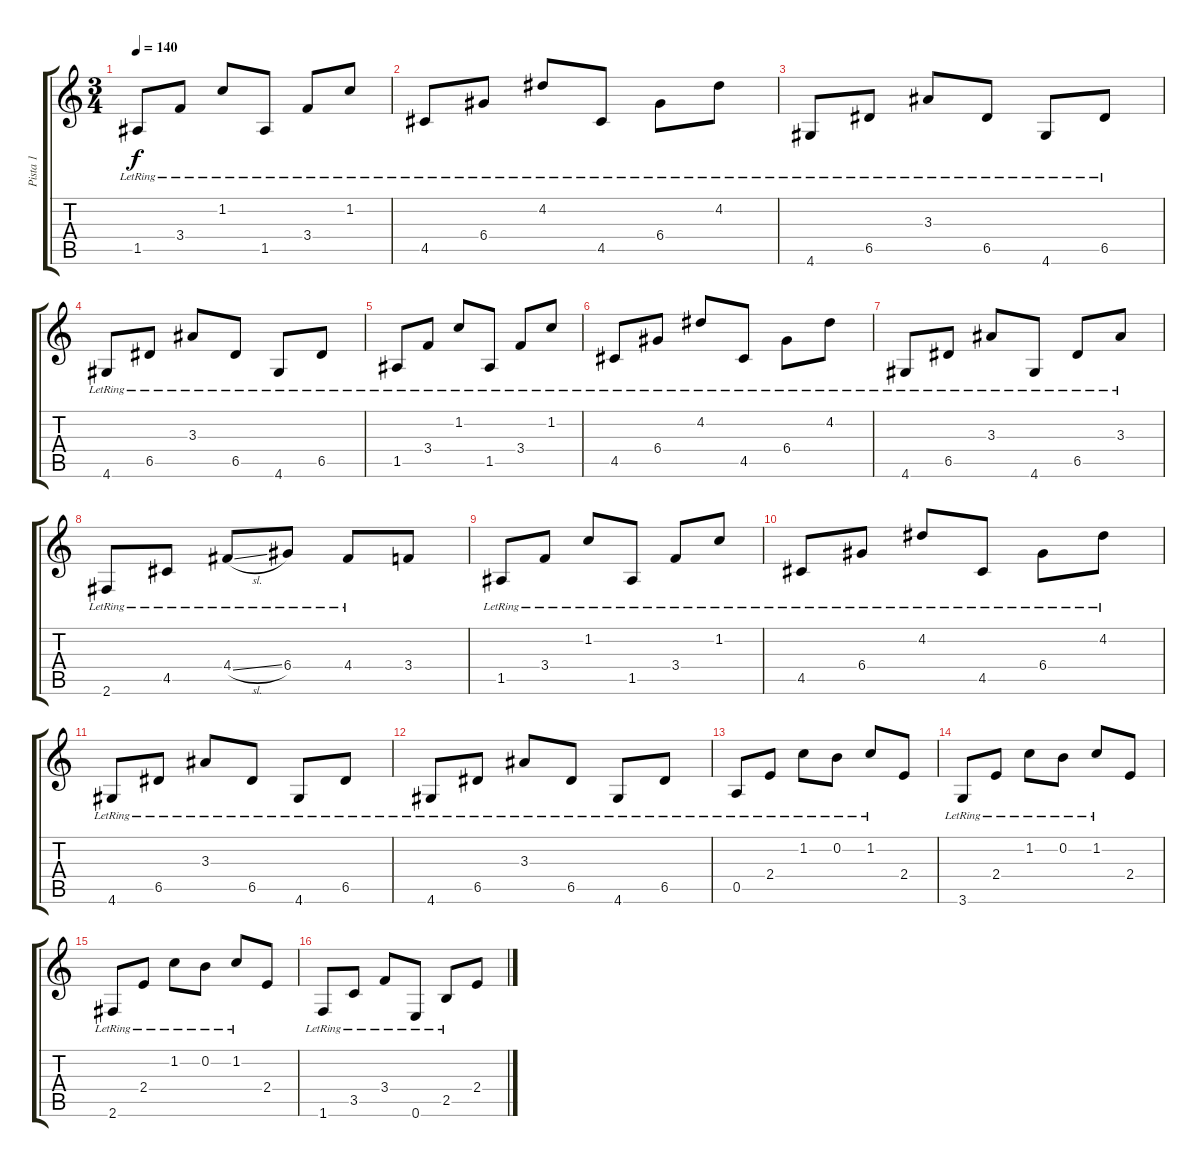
\track ("Pista 1" "Pista 1") {instrument acousticguitarsteel}
\staff {score tabs}
\tuning (E4 B3 G3 D3 A2 E2) {hide}
\ts (3 4)
\tempo 140
\clef g2
\ks c
1.5{lr}.8{dy f} 3.4{lr}.8 1.2{lr}.8 1.5{lr}.8 3.4{lr}.8 1.2{lr}.8 |
4.5{lr}.8 6.4{lr}.8 4.2{lr}.8 4.5{lr}.8 6.4{lr}.8 4.2{lr}.8 |
4.6{lr}.8 6.5{lr}.8 3.3{lr}.8 6.5{lr}.8 4.6{lr}.8 6.5{lr}.8 |
4.6{lr}.8 6.5{lr}.8 3.3{lr}.8 6.5{lr}.8 4.6{lr}.8 6.5{lr}.8 |
1.5{lr}.8 3.4{lr}.8 1.2{lr}.8 1.5{lr}.8 3.4{lr}.8 1.2{lr}.8 |
4.5{lr}.8 6.4{lr}.8 4.2{lr}.8 4.5{lr}.8 6.4{lr}.8 4.2{lr}.8 |
4.6{lr}.8 6.5{lr}.8 3.3{lr}.8 4.6{lr}.8 6.5{lr}.8 3.3{lr}.8 |
2.6{lr}.8 4.5{lr}.8 4.4{sl lr}.8 6.4{lr}.8 4.4{lr}.8 3.4.8 |
1.5{lr}.8 3.4{lr}.8 1.2{lr}.8 1.5{lr}.8 3.4{lr}.8 1.2{lr}.8 |
4.5{lr}.8 6.4{lr}.8 4.2{lr}.8 4.5{lr}.8 6.4{lr}.8 4.2{lr}.8 |
4.6{lr}.8 6.5{lr}.8 3.3{lr}.8 6.5{lr}.8 4.6{lr}.8 6.5{lr}.8 |
4.6{lr}.8 6.5{lr}.8 3.3{lr}.8 6.5{lr}.8 4.6{lr}.8 6.5{lr}.8 |
0.5{lr}.8 2.4{lr}.8 1.2{lr}.8 0.2{lr}.8 1.2{lr}.8 2.4.8 |
3.6{lr}.8 2.4{lr}.8 1.2{lr}.8 0.2{lr}.8 1.2{lr}.8 2.4.8 |
2.6{lr}.8 2.4{lr}.8 1.2{lr}.8 0.2{lr}.8 1.2{lr}.8 2.4.8 |
1.6{lr}.8 3.5{lr}.8 3.4{lr}.8 0.6{lr}.8 2.5{lr}.8 2.4.8
